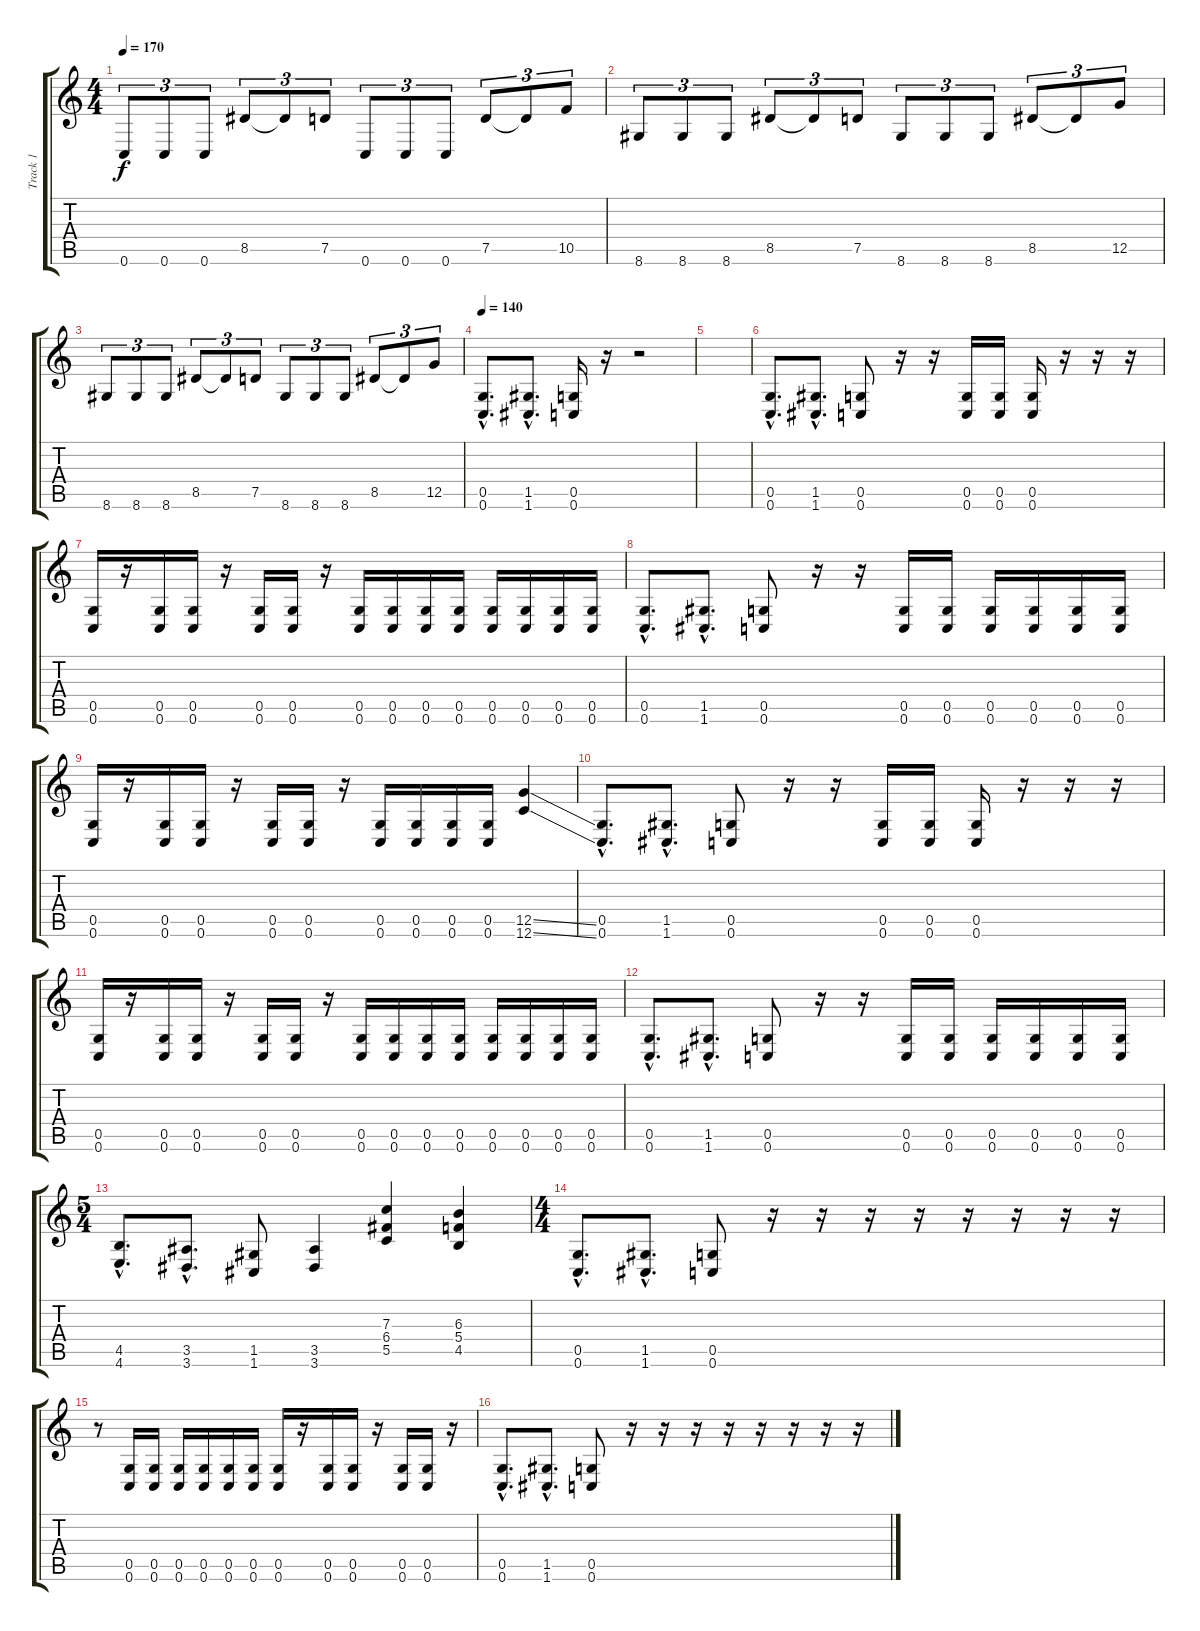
\track ("Track 1" "Track 1") {instrument distortionguitar}
\staff {score tabs}
\tuning (D4 A3 F3 C3 G2 C2) {hide}
\ts (4 4)
\tempo 170
\clef g2
\ks c
0.6.8{tu (3 2) dy f instrument distortionguitar} 0.6.8{tu (3 2)} 0.6.8{tu (3 2)} 8.5.8{tu (3 2)} 8.5{t}.8{tu (3 2)} 7.5.8{tu (3 2)} 0.6.8{tu (3 2)} 0.6.8{tu (3 2)} 0.6.8{tu (3 2)} 7.5.8{tu (3 2)} 7.5{t}.8{tu (3 2)} 10.5.8{tu (3 2)} |
8.6.8{tu (3 2) instrument distortionguitar} 8.6.8{tu (3 2)} 8.6.8{tu (3 2)} 8.5.8{tu (3 2)} 8.5{t}.8{tu (3 2)} 7.5.8{tu (3 2)} 8.6.8{tu (3 2)} 8.6.8{tu (3 2)} 8.6.8{tu (3 2)} 8.5.8{tu (3 2)} 8.5{t}.8{tu (3 2)} 12.5.8{tu (3 2)} |
8.6.8{tu (3 2) instrument distortionguitar} 8.6.8{tu (3 2)} 8.6.8{tu (3 2)} 8.5.8{tu (3 2)} 8.5{t}.8{tu (3 2)} 7.5.8{tu (3 2)} 8.6.8{tu (3 2)} 8.6.8{tu (3 2)} 8.6.8{tu (3 2)} 8.5.8{tu (3 2)} 8.5{t}.8{tu (3 2)} 12.5.8{tu (3 2)} |
\tempo 150
\tempo 140
(0.5{hac} 0.6{hac}).8{d} (1.5{hac} 1.6{hac}).8{d} (0.5 0.6).16 r.16 r.2 |
|
(0.5{hac} 0.6{hac}).8{d} (1.5{hac} 1.6{hac}).8{d} (0.5 0.6).8 r.16 r.16 (0.5 0.6).16 (0.5 0.6).16 (0.5 0.6).16 r.16 r.16 r.16 |
(0.5 0.6).16 r.16 (0.5 0.6).16 (0.5 0.6).16 r.16 (0.5 0.6).16 (0.5 0.6).16 r.16 (0.5 0.6).16 (0.5 0.6).16 (0.5 0.6).16 (0.5 0.6).16 (0.5 0.6).16 (0.5 0.6).16 (0.5 0.6).16 (0.5 0.6).16 |
(0.5{hac} 0.6{hac}).8{d} (1.5{hac} 1.6{hac}).8{d} (0.5 0.6).8 r.16 r.16 (0.5 0.6).16 (0.5 0.6).16 (0.5 0.6).16 (0.5 0.6).16 (0.5 0.6).16 (0.5 0.6).16 |
(0.5 0.6).16 r.16 (0.5 0.6).16 (0.5 0.6).16 r.16 (0.5 0.6).16 (0.5 0.6).16 r.16 (0.5 0.6).16 (0.5 0.6).16 (0.5 0.6).16 (0.5 0.6).16 (12.5{ss} 12.6{ss}).4 |
(0.5{hac} 0.6{hac}).8{d} (1.5{hac} 1.6{hac}).8{d} (0.5 0.6).8 r.16 r.16 (0.5 0.6).16 (0.5 0.6).16 (0.5 0.6).16 r.16 r.16 r.16 |
(0.5 0.6).16 r.16 (0.5 0.6).16 (0.5 0.6).16 r.16 (0.5 0.6).16 (0.5 0.6).16 r.16 (0.5 0.6).16 (0.5 0.6).16 (0.5 0.6).16 (0.5 0.6).16 (0.5 0.6).16 (0.5 0.6).16 (0.5 0.6).16 (0.5 0.6).16 |
(0.5{hac} 0.6{hac}).8{d} (1.5{hac} 1.6{hac}).8{d} (0.5 0.6).8 r.16 r.16 (0.5 0.6).16 (0.5 0.6).16 (0.5 0.6).16 (0.5 0.6).16 (0.5 0.6).16 (0.5 0.6).16 |
\ts (5 4)
(4.5{hac} 4.6{hac}).8{d} (3.5{hac} 3.6{hac}).8{d} (1.5 1.6).8 (3.5 3.6).4 (7.3 6.4 5.5).4 (6.3 5.4 4.5).4 |
\ts (4 4)
(0.5{hac} 0.6{hac}).8{d} (1.5{hac} 1.6{hac}).8{d} (0.5 0.6).8 r.16 r.16 r.16 r.16 r.16 r.16 r.16 r.16 |
r.8 (0.5 0.6).16 (0.5 0.6).16 (0.5 0.6).16 (0.5 0.6).16 (0.5 0.6).16 (0.5 0.6).16 (0.5 0.6).16 r.16 (0.5 0.6).16 (0.5 0.6).16 r.16 (0.5 0.6).16 (0.5 0.6).16 r.16 |
(0.5{hac} 0.6{hac}).8{d} (1.5{hac} 1.6{hac}).8{d} (0.5 0.6).8 r.16 r.16 r.16 r.16 r.16 r.16 r.16 r.16
